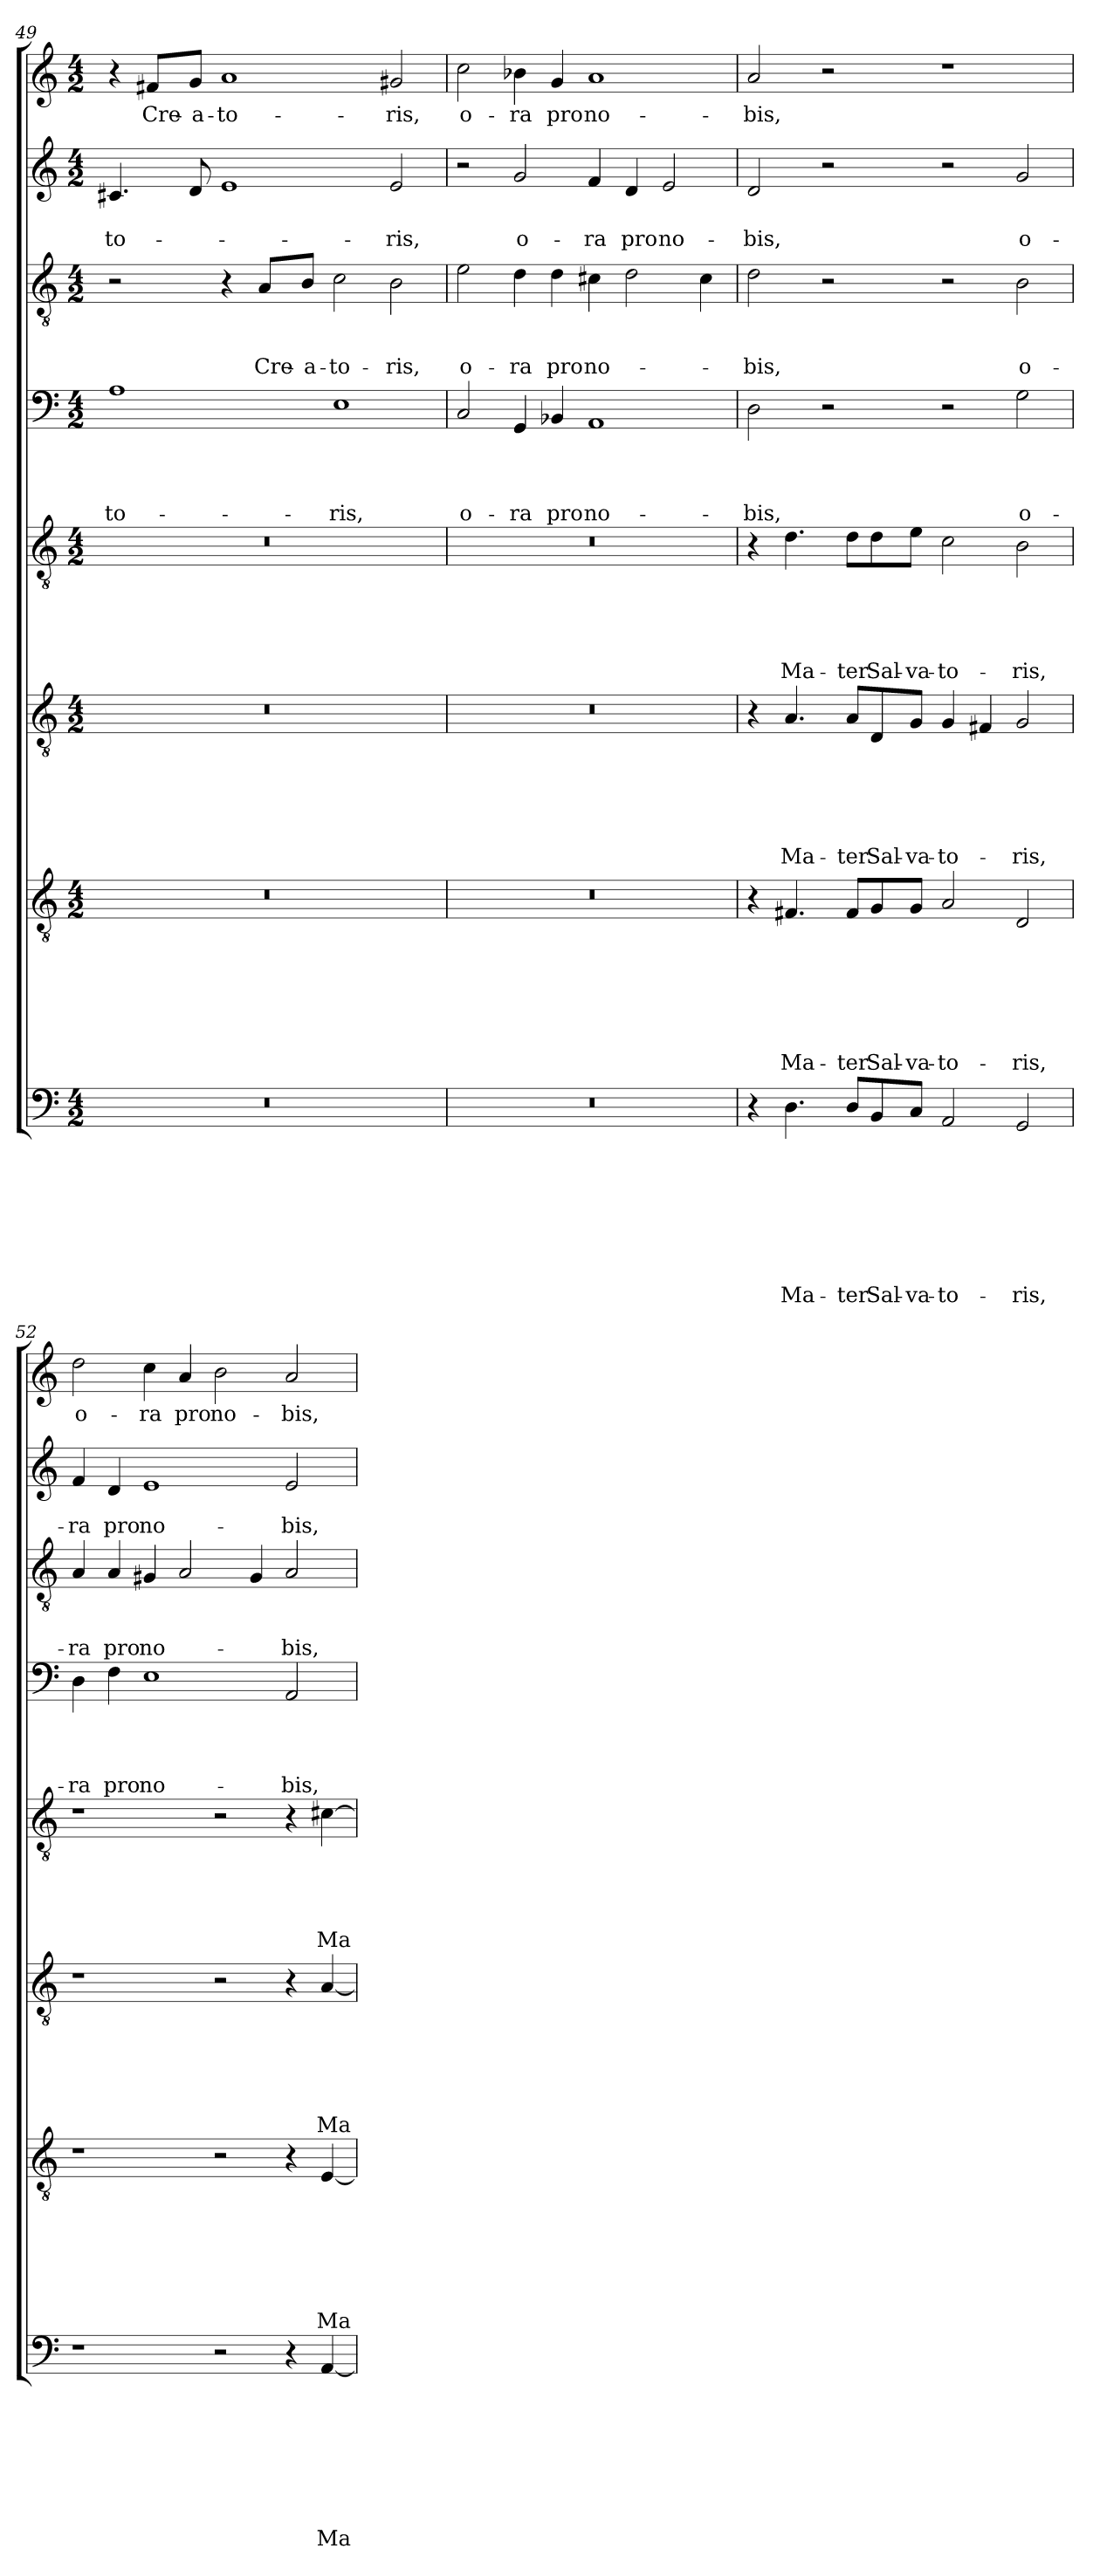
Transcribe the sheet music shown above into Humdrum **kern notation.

**kern	**text	**text	**text	**text	**text	**text	**text	**text	**kern	**text	**text	**text	**text	**text	**text	**text	**kern	**text	**text	**text	**text	**text	**text	**kern	**text	**text	**text	**text	**text	**kern	**text	**text	**text	**text	**kern	**text	**text	**text	**kern	**text	**text	**kern	**text
*part8	*part8	*part8	*part8	*part8	*part8	*part8	*part8	*part8	*part7	*part7	*part7	*part7	*part7	*part7	*part7	*part7	*part6	*part6	*part6	*part6	*part6	*part6	*part6	*part5	*part5	*part5	*part5	*part5	*part5	*part4	*part4	*part4	*part4	*part4	*part3	*part3	*part3	*part3	*part2	*part2	*part2	*part1	*part1
*staff8	*staff8	*staff8	*staff8	*staff8	*staff8	*staff8	*staff8	*staff8	*staff7	*staff7	*staff7	*staff7	*staff7	*staff7	*staff7	*staff7	*staff6	*staff6	*staff6	*staff6	*staff6	*staff6	*staff6	*staff5	*staff5	*staff5	*staff5	*staff5	*staff5	*staff4	*staff4	*staff4	*staff4	*staff4	*staff3	*staff3	*staff3	*staff3	*staff2	*staff2	*staff2	*staff1	*staff1
*clefF4	*	*	*	*	*	*	*	*	*clefGv2	*	*	*	*	*	*	*	*clefGv2	*	*	*	*	*	*	*clefGv2	*	*	*	*	*	*clefF4	*	*	*	*	*clefGv2	*	*	*	*clefG2	*	*	*clefG2	*
*k[]	*	*	*	*	*	*	*	*	*k[]	*	*	*	*	*	*	*	*k[]	*	*	*	*	*	*	*k[]	*	*	*	*	*	*k[]	*	*	*	*	*k[]	*	*	*	*k[]	*	*	*k[]	*
*a:	*	*	*	*	*	*	*	*	*a:	*	*	*	*	*	*	*	*a:	*	*	*	*	*	*	*a:	*	*	*	*	*	*a:	*	*	*	*	*a:	*	*	*	*a:	*	*	*a:	*
*M4/2	*	*	*	*	*	*	*	*	*M4/2	*	*	*	*	*	*	*	*M4/2	*	*	*	*	*	*	*M4/2	*	*	*	*	*	*M4/2	*	*	*	*	*M4/2	*	*	*	*M4/2	*	*	*M4/2	*
=49	=49	=49	=49	=49	=49	=49	=49	=49	=49	=49	=49	=49	=49	=49	=49	=49	=49	=49	=49	=49	=49	=49	=49	=49	=49	=49	=49	=49	=49	=49	=49	=49	=49	=49	=49	=49	=49	=49	=49	=49	=49	=49	=49
!	!	!	!	!	!	!	!	!	!	!	!	!	!	!	!	!	!	!	!	!	!	!	!	!	!	!	!	!	!	!	!	!	!	!LO:LY:b	!	!	!	!	!	!	!LO:LY:b	!	!
0r	.	.	.	.	.	.	.	.	0r	.	.	.	.	.	.	.	0r	.	.	.	.	.	.	0r	.	.	.	.	.	1A	.	.	.	-to-	2r	.	.	.	4.c#X/	.	-to-	4r	.
!	!	!	!	!	!	!	!	!	!	!	!	!	!	!	!	!	!	!	!	!	!	!	!	!	!	!	!	!	!	!	!	!	!	!	!	!	!	!	!	!	!	!	!LO:LY:b
.	.	.	.	.	.	.	.	.	.	.	.	.	.	.	.	.	.	.	.	.	.	.	.	.	.	.	.	.	.	.	.	.	.	.	.	.	.	.	.	.	.	8f#X/L	Cre-
!	!	!	!	!	!	!	!	!	!	!	!	!	!	!	!	!	!	!	!	!	!	!	!	!	!	!	!	!	!	!	!	!	!	!	!	!	!	!	!	!	!	!	!LO:LY:b
.	.	.	.	.	.	.	.	.	.	.	.	.	.	.	.	.	.	.	.	.	.	.	.	.	.	.	.	.	.	.	.	.	.	.	.	.	.	.	8d/	.	.	8g/J	-a-
!	!	!	!	!	!	!	!	!	!	!	!	!	!	!	!	!	!	!	!	!	!	!	!	!	!	!	!	!	!	!	!	!	!	!	!	!	!	!	!	!	!	!	!LO:LY:b
.	.	.	.	.	.	.	.	.	.	.	.	.	.	.	.	.	.	.	.	.	.	.	.	.	.	.	.	.	.	.	.	.	.	.	4r	.	.	.	1e	.	.	1a	-to-
!	!	!	!	!	!	!	!	!	!	!	!	!	!	!	!	!	!	!	!	!	!	!	!	!	!	!	!	!	!	!	!	!	!	!	!	!	!	!LO:LY:b	!	!	!	!	!
.	.	.	.	.	.	.	.	.	.	.	.	.	.	.	.	.	.	.	.	.	.	.	.	.	.	.	.	.	.	.	.	.	.	.	8A/L	.	.	Cre-	.	.	.	.	.
!	!	!	!	!	!	!	!	!	!	!	!	!	!	!	!	!	!	!	!	!	!	!	!	!	!	!	!	!	!	!	!	!	!	!	!	!	!	!LO:LY:b	!	!	!	!	!
.	.	.	.	.	.	.	.	.	.	.	.	.	.	.	.	.	.	.	.	.	.	.	.	.	.	.	.	.	.	.	.	.	.	.	8B/J	.	.	-a-	.	.	.	.	.
!	!	!	!	!	!	!	!	!	!	!	!	!	!	!	!	!	!	!	!	!	!	!	!	!	!	!	!	!	!	!	!	!	!	!LO:LY:b	!	!	!	!LO:LY:b	!	!	!	!	!
.	.	.	.	.	.	.	.	.	.	.	.	.	.	.	.	.	.	.	.	.	.	.	.	.	.	.	.	.	.	1E	.	.	.	-ris,	2c\	.	.	-to-	.	.	.	.	.
!	!	!	!	!	!	!	!	!	!	!	!	!	!	!	!	!	!	!	!	!	!	!	!	!	!	!	!	!	!	!	!	!	!	!	!	!	!	!LO:LY:b	!	!	!LO:LY:b	!	!LO:LY:b
.	.	.	.	.	.	.	.	.	.	.	.	.	.	.	.	.	.	.	.	.	.	.	.	.	.	.	.	.	.	.	.	.	.	.	2B\	.	.	-ris,	2e/	.	-ris,	2g#X/	-ris,
!!LO:PB:g=z
=50	=50	=50	=50	=50	=50	=50	=50	=50	=50	=50	=50	=50	=50	=50	=50	=50	=50	=50	=50	=50	=50	=50	=50	=50	=50	=50	=50	=50	=50	=50	=50	=50	=50	=50	=50	=50	=50	=50	=50	=50	=50	=50	=50
!	!	!	!	!	!	!	!	!	!	!	!	!	!	!	!	!	!	!	!	!	!	!	!	!	!	!	!	!	!	!	!	!	!	!LO:LY:b	!	!	!	!LO:LY:b	!	!	!	!	!LO:LY:b
0r	.	.	.	.	.	.	.	.	0r	.	.	.	.	.	.	.	0r	.	.	.	.	.	.	0r	.	.	.	.	.	2C/	.	.	.	o-	2e\	.	.	o-	2r	.	.	2cc\	o-
!	!	!	!	!	!	!	!	!	!	!	!	!	!	!	!	!	!	!	!	!	!	!	!	!	!	!	!	!	!	!	!	!	!	!LO:LY:b	!	!	!	!LO:LY:b	!	!	!LO:LY:b	!	!LO:LY:b
.	.	.	.	.	.	.	.	.	.	.	.	.	.	.	.	.	.	.	.	.	.	.	.	.	.	.	.	.	.	4GG/	.	.	.	-ra	4d\	.	.	-ra	2g/	.	o-	4b-X\	-ra
!	!	!	!	!	!	!	!	!	!	!	!	!	!	!	!	!	!	!	!	!	!	!	!	!	!	!	!	!	!	!	!	!	!	!LO:LY:b	!	!	!	!LO:LY:b	!	!	!	!	!LO:LY:b
.	.	.	.	.	.	.	.	.	.	.	.	.	.	.	.	.	.	.	.	.	.	.	.	.	.	.	.	.	.	4BB-X/	.	.	.	pro	4d\	.	.	pro	.	.	.	4g/	pro
!	!	!	!	!	!	!	!	!	!	!	!	!	!	!	!	!	!	!	!	!	!	!	!	!	!	!	!	!	!	!	!	!	!	!LO:LY:b	!	!	!	!LO:LY:b	!	!	!LO:LY:b	!	!LO:LY:b
.	.	.	.	.	.	.	.	.	.	.	.	.	.	.	.	.	.	.	.	.	.	.	.	.	.	.	.	.	.	1AA	.	.	.	no-	4c#X\	.	.	no-	4f/	.	-ra	1a	no-
!	!	!	!	!	!	!	!	!	!	!	!	!	!	!	!	!	!	!	!	!	!	!	!	!	!	!	!	!	!	!	!	!	!	!	!	!	!	!	!	!	!LO:LY:b	!	!
.	.	.	.	.	.	.	.	.	.	.	.	.	.	.	.	.	.	.	.	.	.	.	.	.	.	.	.	.	.	.	.	.	.	.	2d\	.	.	.	4d/	.	pro	.	.
!	!	!	!	!	!	!	!	!	!	!	!	!	!	!	!	!	!	!	!	!	!	!	!	!	!	!	!	!	!	!	!	!	!	!	!	!	!	!	!	!	!LO:LY:b	!	!
.	.	.	.	.	.	.	.	.	.	.	.	.	.	.	.	.	.	.	.	.	.	.	.	.	.	.	.	.	.	.	.	.	.	.	.	.	.	.	2e/	.	no-	.	.
.	.	.	.	.	.	.	.	.	.	.	.	.	.	.	.	.	.	.	.	.	.	.	.	.	.	.	.	.	.	.	.	.	.	.	4c#\	.	.	.	.	.	.	.	.
=51	=51	=51	=51	=51	=51	=51	=51	=51	=51	=51	=51	=51	=51	=51	=51	=51	=51	=51	=51	=51	=51	=51	=51	=51	=51	=51	=51	=51	=51	=51	=51	=51	=51	=51	=51	=51	=51	=51	=51	=51	=51	=51	=51
!	!	!	!	!	!	!	!	!	!	!	!	!	!	!	!	!	!	!	!	!	!	!	!	!	!	!	!	!	!	!	!	!	!	!LO:LY:b	!	!	!	!LO:LY:b	!	!	!LO:LY:b	!	!LO:LY:b
4r	.	.	.	.	.	.	.	.	4r	.	.	.	.	.	.	.	4r	.	.	.	.	.	.	4r	.	.	.	.	.	2D\	.	.	.	-bis,	2d\	.	.	-bis,	2d/	.	-bis,	2a/	-bis,
!	!	!	!	!	!	!	!	!LO:LY:b	!	!	!	!	!	!	!	!LO:LY:b	!	!	!	!	!	!	!LO:LY:b	!	!	!	!	!	!LO:LY:b	!	!	!	!	!	!	!	!	!	!	!	!	!	!
4.D\	.	.	.	.	.	.	.	Ma-	4.F#X/	.	.	.	.	.	.	Ma-	4.A/	.	.	.	.	.	Ma-	4.d\	.	.	.	.	Ma-	.	.	.	.	.	.	.	.	.	.	.	.	.	.
.	.	.	.	.	.	.	.	.	.	.	.	.	.	.	.	.	.	.	.	.	.	.	.	.	.	.	.	.	.	2r	.	.	.	.	2r	.	.	.	2r	.	.	2r	.
!	!	!	!	!	!	!	!	!LO:LY:b	!	!	!	!	!	!	!	!LO:LY:b	!	!	!	!	!	!	!LO:LY:b	!	!	!	!	!	!LO:LY:b	!	!	!	!	!	!	!	!	!	!	!	!	!	!
8D/L	.	.	.	.	.	.	.	-ter	8F#/L	.	.	.	.	.	.	-ter	8A/L	.	.	.	.	.	-ter	8d\L	.	.	.	.	-ter	.	.	.	.	.	.	.	.	.	.	.	.	.	.
!	!	!	!	!	!	!	!	!LO:LY:b	!	!	!	!	!	!	!	!LO:LY:b	!	!	!	!	!	!	!LO:LY:b	!	!	!	!	!	!LO:LY:b	!	!	!	!	!	!	!	!	!	!	!	!	!	!
8BB/	.	.	.	.	.	.	.	Sal-	8G/	.	.	.	.	.	.	Sal-	8D/	.	.	.	.	.	Sal-	8d\	.	.	.	.	Sal-	.	.	.	.	.	.	.	.	.	.	.	.	.	.
!	!	!	!	!	!	!	!	!LO:LY:b	!	!	!	!	!	!	!	!LO:LY:b	!	!	!	!	!	!	!LO:LY:b	!	!	!	!	!	!LO:LY:b	!	!	!	!	!	!	!	!	!	!	!	!	!	!
8C/J	.	.	.	.	.	.	.	-va-	8G/J	.	.	.	.	.	.	-va-	8G/J	.	.	.	.	.	-va-	8e\J	.	.	.	.	-va-	.	.	.	.	.	.	.	.	.	.	.	.	.	.
!	!	!	!	!	!	!	!	!LO:LY:b	!	!	!	!	!	!	!	!LO:LY:b	!	!	!	!	!	!	!LO:LY:b	!	!	!	!	!	!LO:LY:b	!	!	!	!	!	!	!	!	!	!	!	!	!	!
2AA/	.	.	.	.	.	.	.	-to-	2A/	.	.	.	.	.	.	-to-	4G/	.	.	.	.	.	-to-	2c\	.	.	.	.	-to-	2r	.	.	.	.	2r	.	.	.	2r	.	.	1r	.
.	.	.	.	.	.	.	.	.	.	.	.	.	.	.	.	.	4F#X/	.	.	.	.	.	.	.	.	.	.	.	.	.	.	.	.	.	.	.	.	.	.	.	.	.	.
!	!	!	!	!	!	!	!	!LO:LY:b	!	!	!	!	!	!	!	!LO:LY:b	!	!	!	!	!	!	!LO:LY:b	!	!	!	!	!	!LO:LY:b	!	!	!	!	!LO:LY:b	!	!	!	!LO:LY:b	!	!	!LO:LY:b	!	!
2GG/	.	.	.	.	.	.	.	-ris,	2D/	.	.	.	.	.	.	-ris,	2G/	.	.	.	.	.	-ris,	2B\	.	.	.	.	-ris,	2G\	.	.	.	o-	2B\	.	.	o-	2g/	.	o-	.	.
=52	=52	=52	=52	=52	=52	=52	=52	=52	=52	=52	=52	=52	=52	=52	=52	=52	=52	=52	=52	=52	=52	=52	=52	=52	=52	=52	=52	=52	=52	=52	=52	=52	=52	=52	=52	=52	=52	=52	=52	=52	=52	=52	=52
!	!	!	!	!	!	!	!	!	!	!	!	!	!	!	!	!	!	!	!	!	!	!	!	!	!	!	!	!	!	!	!	!	!	!LO:LY:b	!	!	!	!LO:LY:b	!	!	!LO:LY:b	!	!LO:LY:b
1r	.	.	.	.	.	.	.	.	1r	.	.	.	.	.	.	.	1r	.	.	.	.	.	.	1r	.	.	.	.	.	4D\	.	.	.	-ra	4A/	.	.	-ra	4f/	.	-ra	2dd\	o-
!	!	!	!	!	!	!	!	!	!	!	!	!	!	!	!	!	!	!	!	!	!	!	!	!	!	!	!	!	!	!	!	!	!	!LO:LY:b	!	!	!	!LO:LY:b	!	!	!LO:LY:b	!	!
.	.	.	.	.	.	.	.	.	.	.	.	.	.	.	.	.	.	.	.	.	.	.	.	.	.	.	.	.	.	4F\	.	.	.	pro	4A/	.	.	pro	4d/	.	pro	.	.
!	!	!	!	!	!	!	!	!	!	!	!	!	!	!	!	!	!	!	!	!	!	!	!	!	!	!	!	!	!	!	!	!	!	!LO:LY:b	!	!	!	!LO:LY:b	!	!	!LO:LY:b	!	!LO:LY:b
.	.	.	.	.	.	.	.	.	.	.	.	.	.	.	.	.	.	.	.	.	.	.	.	.	.	.	.	.	.	1E	.	.	.	no-	4G#X/	.	.	no-	1e	.	no-	4cc\	-ra
!	!	!	!	!	!	!	!	!	!	!	!	!	!	!	!	!	!	!	!	!	!	!	!	!	!	!	!	!	!	!	!	!	!	!	!	!	!	!	!	!	!	!	!LO:LY:b
.	.	.	.	.	.	.	.	.	.	.	.	.	.	.	.	.	.	.	.	.	.	.	.	.	.	.	.	.	.	.	.	.	.	.	2A/	.	.	.	.	.	.	4a/	pro
!	!	!	!	!	!	!	!	!	!	!	!	!	!	!	!	!	!	!	!	!	!	!	!	!	!	!	!	!	!	!	!	!	!	!	!	!	!	!	!	!	!	!	!LO:LY:b
2r	.	.	.	.	.	.	.	.	2r	.	.	.	.	.	.	.	2r	.	.	.	.	.	.	2r	.	.	.	.	.	.	.	.	.	.	.	.	.	.	.	.	.	2b\	no-
.	.	.	.	.	.	.	.	.	.	.	.	.	.	.	.	.	.	.	.	.	.	.	.	.	.	.	.	.	.	.	.	.	.	.	4G#/	.	.	.	.	.	.	.	.
!	!	!	!	!	!	!	!	!	!	!	!	!	!	!	!	!	!	!	!	!	!	!	!	!	!	!	!	!	!	!	!	!	!	!LO:LY:b	!	!	!	!LO:LY:b	!	!	!LO:LY:b	!	!LO:LY:b
4r	.	.	.	.	.	.	.	.	4r	.	.	.	.	.	.	.	4r	.	.	.	.	.	.	4r	.	.	.	.	.	2AA/	.	.	.	-bis,	2A/	.	.	-bis,	2e/	.	-bis,	2a/	-bis,
!	!	!	!	!	!	!	!	!LO:LY:b	!	!	!	!	!	!	!	!LO:LY:b	!	!	!	!	!	!	!LO:LY:b	!	!	!	!	!	!LO:LY:b	!	!	!	!	!	!	!	!	!	!	!	!	!	!
[4AA/	.	.	.	.	.	.	.	Ma-	[4E/	.	.	.	.	.	.	Ma-	[4A/	.	.	.	.	.	Ma-	[4c#X\	.	.	.	.	Ma-	.	.	.	.	.	.	.	.	.	.	.	.	.	.
=	=	=	=	=	=	=	=	=	=	=	=	=	=	=	=	=	=	=	=	=	=	=	=	=	=	=	=	=	=	=	=	=	=	=	=	=	=	=	=	=	=	=	=
*-	*-	*-	*-	*-	*-	*-	*-	*-	*-	*-	*-	*-	*-	*-	*-	*-	*-	*-	*-	*-	*-	*-	*-	*-	*-	*-	*-	*-	*-	*-	*-	*-	*-	*-	*-	*-	*-	*-	*-	*-	*-	*-	*-
